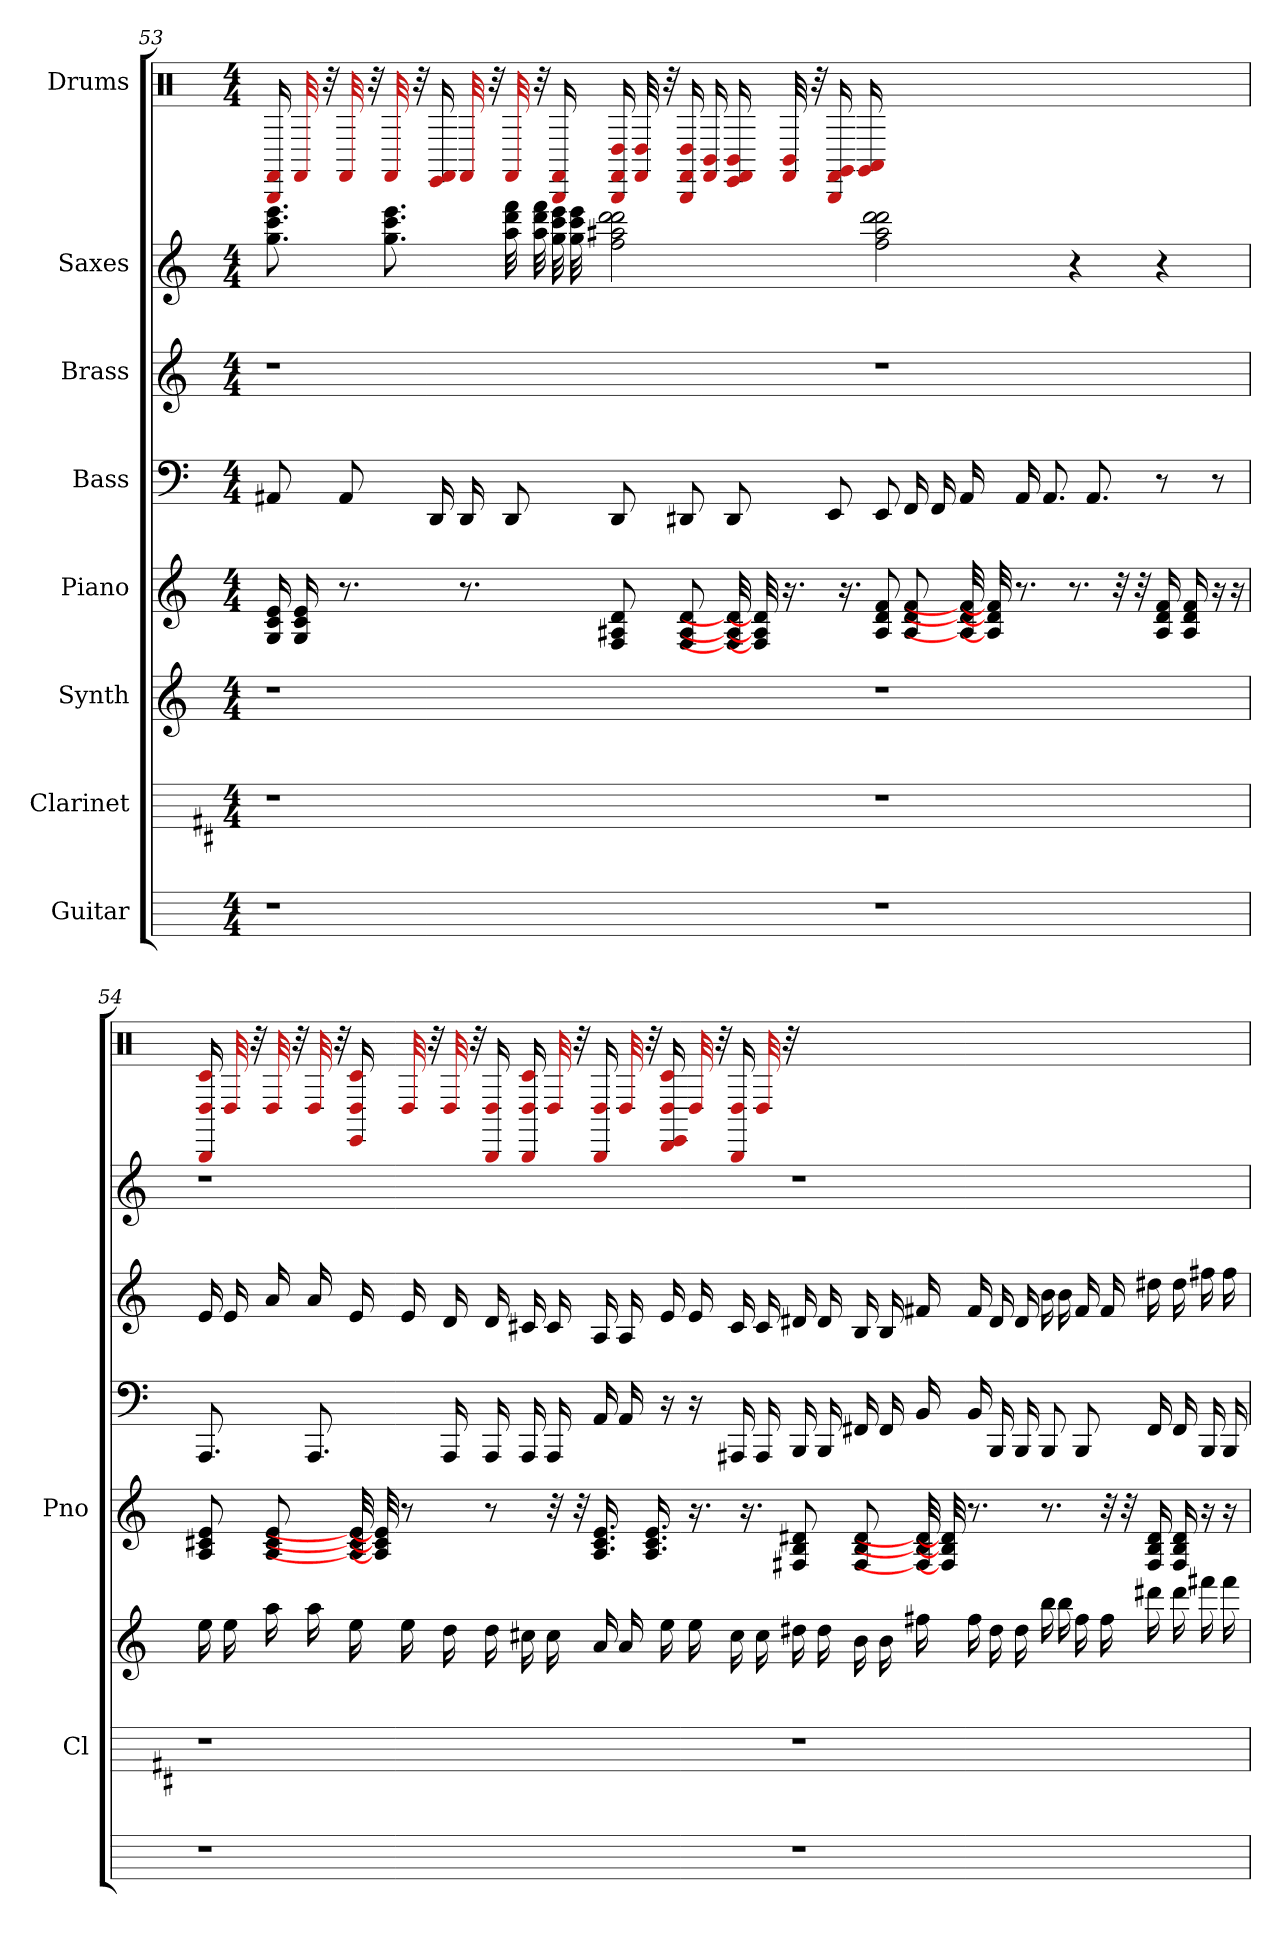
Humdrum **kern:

**kern	**kern	**kern	**kern	**kern	**kern	**kern	**kern
*part8	*part7	*part6	*part5	*part4	*part3	*part2	*part1
*staff8	*staff7	*staff6	*staff5	*staff4	*staff3	*staff2	*staff1
*I"Guitar	*I"Clarinet	*I"Synth	*I"Piano	*I"Bass	*I"Brass	*I"Saxes	*I"Drums
*	*I'Cl	*	*I'Pno	*	*	*	*
*	*	*	*	*	*	*	*clefX
*	*ITrd1c2	*	*	*	*	*ITrd8c14	*
*k[]	*k[]	*k[]	*k[]	*k[]	*k[]	*k[]	*k[]
*M4/4	*M4/4	*M4/4	*M4/4	*M4/4	*M4/4	*M4/4	*M4/4
=53	=53	=53	=53	=53	=53	=53	=53
1r	1r	1r	16e 16c 16G	8AA#	1r	8.ee 8.cc 8.g	16BBB 16FF#
.	.	.	16e 16c 16G	.	.	.	32FF#
.	.	.	.	.	.	.	32r
.	.	.	8.r	8AA#	.	.	32FF#
.	.	.	.	.	.	.	32r
.	.	.	.	.	.	8.ee 8.cc 8.g	32FF#
.	.	.	.	.	.	.	32r
.	.	.	.	16DD	.	.	16EE 16FF#
.	.	.	8.r	16DD	.	.	32FF#
.	.	.	.	.	.	.	32r
.	.	.	.	8DD	.	32ff 32dd 32a	32FF#
.	.	.	.	.	.	32ff 32dd 32a	32r
.	.	.	.	.	.	32ee 32cc 32g	16BBB 16FF#
.	.	.	.	.	.	32ee 32cc 32g	.
.	.	.	8d 8A# 8F	8DD	.	2dd 2dd 2a# 2f	16BBB 16FF# 16D
.	.	.	.	.	.	.	32FF# 32D
.	.	.	.	.	.	.	32r
.	.	.	8d 8A# 8F	8DD#	.	.	16BBB 16FF# 16D
.	.	.	.	.	.	.	16FF# 16BB
.	.	.	32d] 32A#] 32F]	8DD#	.	.	16EE 16FF# 16BB
.	.	.	32d] 32A#] 32F]	.	.	.	.
.	.	.	16.r	.	.	.	32FF# 32BB
.	.	.	.	.	.	.	32r
.	.	.	.	8EE	.	.	16BBB 16FF# 16GG
.	.	.	16.r	.	.	.	.
.	.	.	.	.	.	.	16GG 16AA#
1r	1r	1r	8f 8d 8A#	8EE	1r	2dd 2dd 2a# 2f	1ryy
.	.	.	8f 8d 8A#	16FF	.	.	.
.	.	.	.	16FF	.	.	.
.	.	.	32f] 32d] 32A#]	16AA#	.	.	.
.	.	.	32f] 32d] 32A#]	.	.	.	.
.	.	.	8.r	16AA#	.	.	.
.	.	.	.	8.AA#	.	.	.
.	.	.	8.r	.	.	4r	.
.	.	.	.	8.AA#	.	.	.
.	.	.	32r	.	.	.	.
.	.	.	32r	.	.	.	.
.	.	.	16f 16d 16A#	8r	.	4r	.
.	.	.	16f 16d 16A#	.	.	.	.
.	.	.	16r	8r	.	.	.
.	.	.	16r	.	.	.	.
=54	=54	=54	=54	=54	=54	=54	=54
1r	1r	16ee	8e 8c# 8A	8.AAA	16e	1r	16BBB 16D# 16c
.	.	16ee	.	.	16e	.	32D#
.	.	.	.	.	.	.	32r
.	.	16aa	8e 8c# 8A	.	16a	.	32D#
.	.	.	.	.	.	.	32r
.	.	16aa	.	8.AAA	16a	.	32D#
.	.	.	.	.	.	.	32r
.	.	16ee	32e] 32c#] 32A]	.	16e	.	16EE 16D# 16c
.	.	.	32e] 32c#] 32A]	.	.	.	.
.	.	16ee	8r	.	16e	.	32D#
.	.	.	.	.	.	.	32r
.	.	16dd	.	16AAA	16d	.	32D#
.	.	.	.	.	.	.	32r
.	.	16dd	8r	16AAA	16d	.	16BBB 16D#
.	.	16cc#	.	16AAA	16c#	.	16BBB 16D# 16c
.	.	16cc#	32r	16AAA	16c#	.	32D#
.	.	.	32r	.	.	.	32r
.	.	16a	16.e 16.c# 16.A	16AA	16A	.	16BBB 16D#
.	.	16a	.	16AA	16A	.	32D#
.	.	.	16.e 16.c# 16.A	.	.	.	32r
.	.	16ee	.	16r	16e	.	16DD# 16EE 16D# 16c
.	.	16ee	16.r	16r	16e	.	32D#
.	.	.	.	.	.	.	32r
.	.	16cc#	.	16AAA#	16c#	.	16BBB 16D#
.	.	.	16.r	.	.	.	.
.	.	16cc#	.	16AAA#	16c#	.	32D#
.	.	.	.	.	.	.	32r
1r	1r	16dd#	8d# 8B 8F#	16BBB	16d#	1r	1ryy
.	.	16dd#	.	16BBB	16d#	.	.
.	.	16b	8d# 8B 8F#	16FF#	16B	.	.
.	.	16b	.	16FF#	16B	.	.
.	.	16ff#	32d#] 32B] 32F#]	16BB	16f#	.	.
.	.	.	32d#] 32B] 32F#]	.	.	.	.
.	.	16ff#	8.r	16BB	16f#	.	.
.	.	16dd#	.	16BBB	16d#	.	.
.	.	16dd#	.	16BBB	16d#	.	.
.	.	16bb	8.r	8BBB	16b	.	.
.	.	16bb	.	.	16b	.	.
.	.	16ff#	.	8BBB	16f#	.	.
.	.	16ff#	32r	.	16f#	.	.
.	.	.	32r	.	.	.	.
.	.	16ddd#	16d# 16B 16F#	16FF#	16dd#	.	.
.	.	16ddd#	16d# 16B 16F#	16FF#	16dd#	.	.
.	.	16fff#	16r	16BBB	16ff#	.	.
.	.	16fff#	16r	16BBB	16ff#	.	.
=	=	=	=	=	=	=	=
*-	*-	*-	*-	*-	*-	*-	*-
